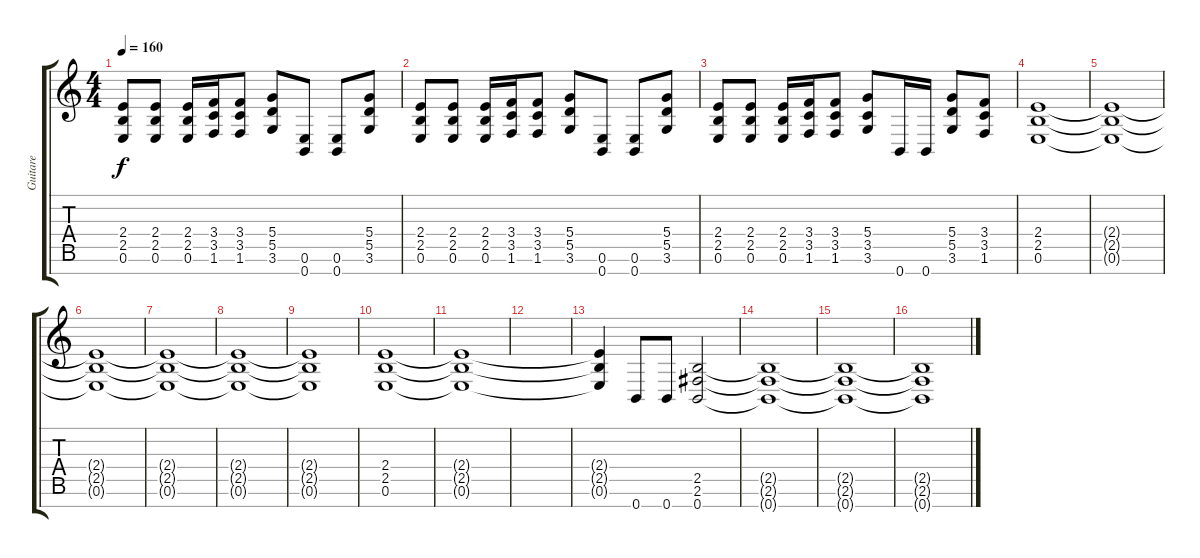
\track ("Guitare" "Guitare") {instrument distortionguitar}
\staff {score tabs}
\tuning (E4 B3 G3 D3 A2 E2 B1) {hide}
\ts (4 4)
\tempo 160
\clef g2
\ks c
(2.4 2.5 0.6).8{dy f} (2.4 2.5 0.6).8 (2.4 2.5 0.6).16 (3.4 3.5 1.6).16 (3.4 3.5 1.6).8 (5.4 5.5 3.6).8 (0.6 0.7).8 (0.6 0.7).8 (5.4 5.5 3.6).8 |
(2.4 2.5 0.6).8 (2.4 2.5 0.6).8 (2.4 2.5 0.6).16 (3.4 3.5 1.6).16 (3.4 3.5 1.6).8 (5.4 5.5 3.6).8 (0.6 0.7).8 (0.6 0.7).8 (5.4 5.5 3.6).8 |
(2.4 2.5 0.6).8 (2.4 2.5 0.6).8 (2.4 2.5 0.6).16 (3.4 3.5 1.6).16 (3.4 3.5 1.6).8 (5.4 3.5 3.6).8 0.7.16 0.7.16 (5.4 5.5 3.6).8 (3.4 3.5 1.6).8 |
(2.4 2.5 0.6).1 |
(2.4{t} 2.5{t} 0.6{t}).1 |
(2.4{t} 2.5{t} 0.6{t}).1 |
(2.4{t} 2.5{t} 0.6{t}).1 |
(2.4{t} 2.5{t} 0.6{t}).1 |
(2.4{t} 2.5{t} 0.6{t}).1 |
(2.4 2.5 0.6).1 |
(2.4{t} 2.5{t} 0.6{t}).1 |
|
(2.4{t} 2.5{t} 0.6{t}).4 0.7.8 0.7.8 (2.5 2.6 0.7).2 |
(2.5{t} 2.6{t} 0.7{t}).1 |
(2.5{t} 2.6{t} 0.7{t}).1 |
(2.5{t} 2.6{t} 0.7{t}).1
